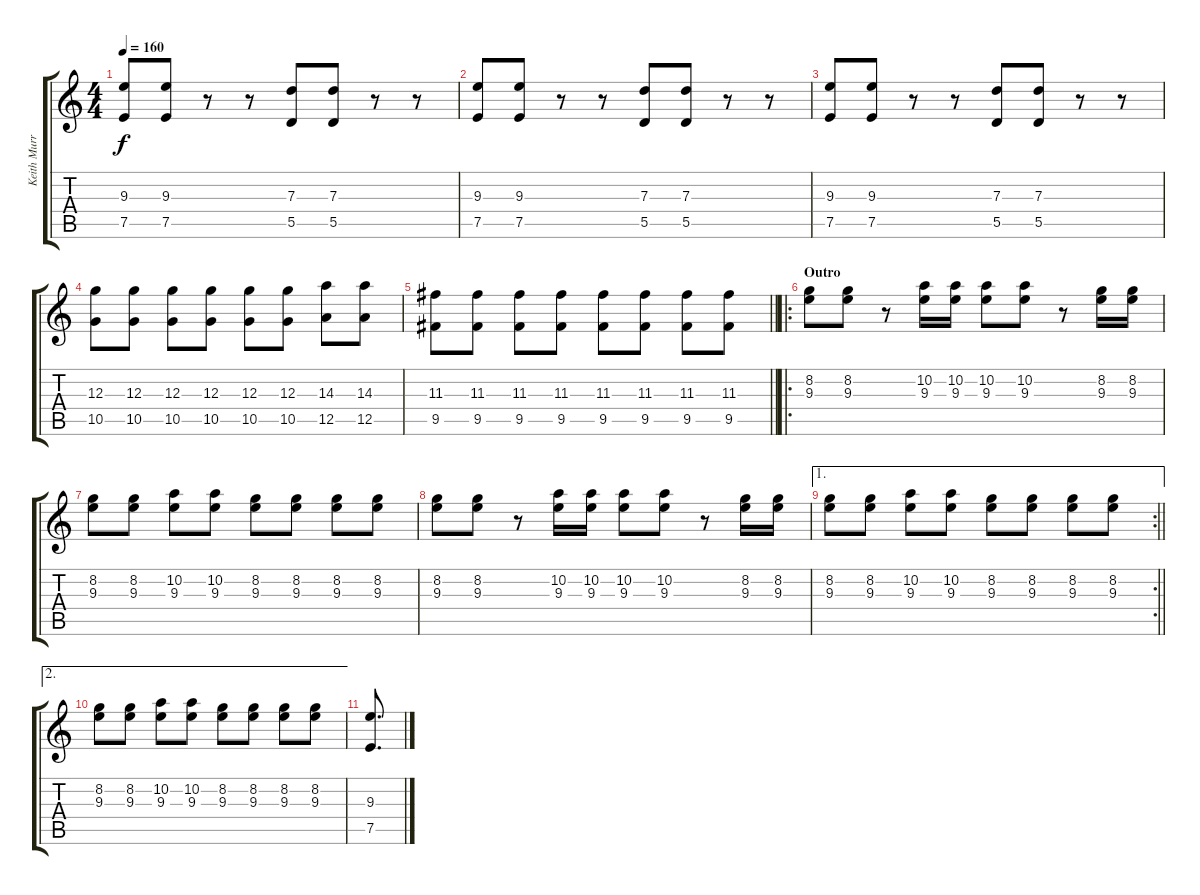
\track ("Keith Murray" "Keith Murr") {instrument distortionguitar}
\staff {score tabs}
\tuning (E4 B3 G3 D3 A2 E2) {hide}
\ts (4 4)
\tempo 160
\clef g2
\ks c
(9.3 7.5).8{dy f} (9.3 7.5).8 r.8 r.8 (7.3 5.5).8 (7.3 5.5).8 r.8 r.8 |
(9.3 7.5).8 (9.3 7.5).8 r.8 r.8 (7.3 5.5).8 (7.3 5.5).8 r.8 r.8 |
(9.3 7.5).8 (9.3 7.5).8 r.8 r.8 (7.3 5.5).8 (7.3 5.5).8 r.8 r.8 |
(12.3 10.5).8 (12.3 10.5).8 (12.3 10.5).8 (12.3 10.5).8 (12.3 10.5).8 (12.3 10.5).8 (14.3 12.5).8 (14.3 12.5).8 |
\barLineRight lightlight
(11.3 9.5).8 (11.3 9.5).8 (11.3 9.5).8 (11.3 9.5).8 (11.3 9.5).8 (11.3 9.5).8 (11.3 9.5).8 (11.3 9.5).8 |
\ro
\section ("" "Outro")
(8.2 9.3).8 (8.2 9.3).8 r.8 (10.2 9.3).16 (10.2 9.3).16 (10.2 9.3).8 (10.2 9.3).8 r.8 (8.2 9.3).16 (8.2 9.3).16 |
(8.2 9.3).8 (8.2 9.3).8 (10.2 9.3).8 (10.2 9.3).8 (8.2 9.3).8 (8.2 9.3).8 (8.2 9.3).8 (8.2 9.3).8 |
(8.2 9.3).8 (8.2 9.3).8 r.8 (10.2 9.3).16 (10.2 9.3).16 (10.2 9.3).8 (10.2 9.3).8 r.8 (8.2 9.3).16 (8.2 9.3).16 |
\ae 1
\rc 2
\barLineRight lightlight
(8.2 9.3).8 (8.2 9.3).8 (10.2 9.3).8 (10.2 9.3).8 (8.2 9.3).8 (8.2 9.3).8 (8.2 9.3).8 (8.2 9.3).8 |
\ae 2
(8.2 9.3).8 (8.2 9.3).8 (10.2 9.3).8 (10.2 9.3).8 (8.2 9.3).8 (8.2 9.3).8 (8.2 9.3).8 (8.2 9.3).8 |
(9.3 7.5).8{d}
